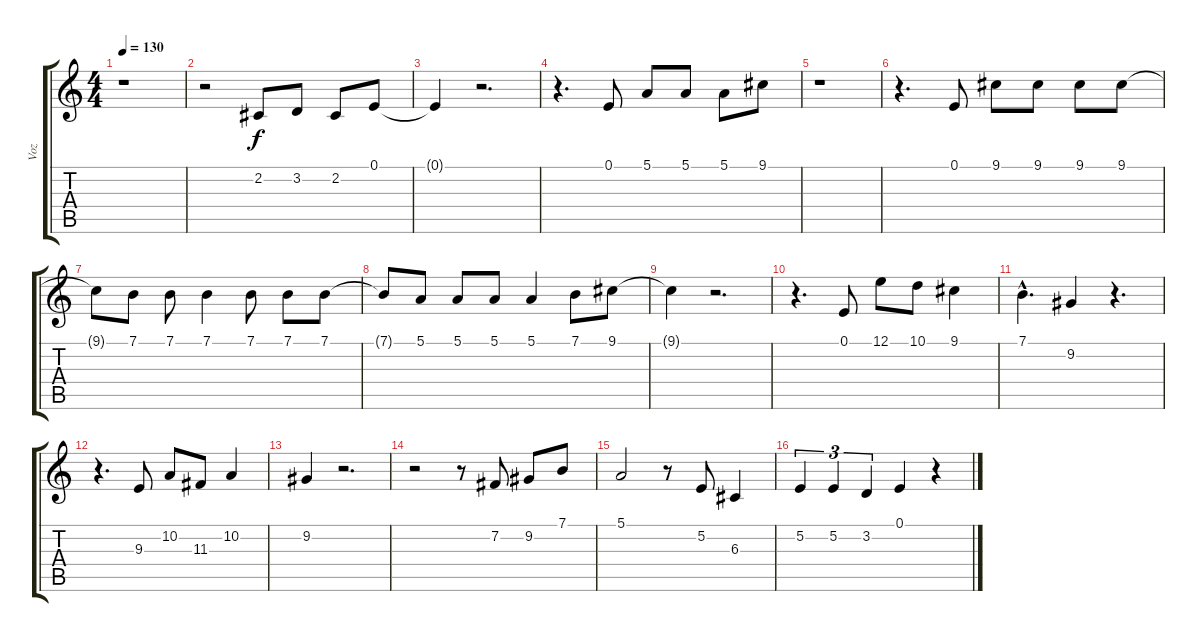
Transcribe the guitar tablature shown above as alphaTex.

\track ("Voz" "Voz") {instrument acousticgrandpiano}
\staff {score tabs}
\tuning (E4 B3 G3 D3 A2 E2) {hide}
\ts (4 4)
\tempo 130
\clef g2
\ks c
r.1{dy f} |
r.2 2.2.8 3.2.8 2.2.8 0.1.8 |
0.1{t}.4 r.2{d} |
r.4{d} 0.1.8 5.1.8 5.1.8 5.1.8 9.1.8 |
r.1 |
r.4{d} 0.1.8 9.1.8 9.1.8 9.1.8 9.1.8 |
9.1{t}.8 7.1.8 7.1.8 7.1.4 7.1.8 7.1.8 7.1.8 |
7.1{t}.8 5.1.8 5.1.8 5.1.8 5.1.4 7.1.8 9.1.8 |
9.1{t}.4 r.2{d} |
r.4{d} 0.1.8 12.1.8 10.1.8 9.1.4 |
7.1{hac}.4{d} 9.2.4 r.4{d} |
r.4{d} 9.3.8 10.2.8 11.3.8 10.2.4 |
9.2.4 r.2{d} |
r.2 r.8 7.2.8 9.2.8 7.1.8 |
5.1.2 r.8 5.2.8 6.3.4 |
5.2.4{tu (3 2)} 5.2.4{tu (3 2)} 3.2.4{tu (3 2)} 0.1.4 r.4
